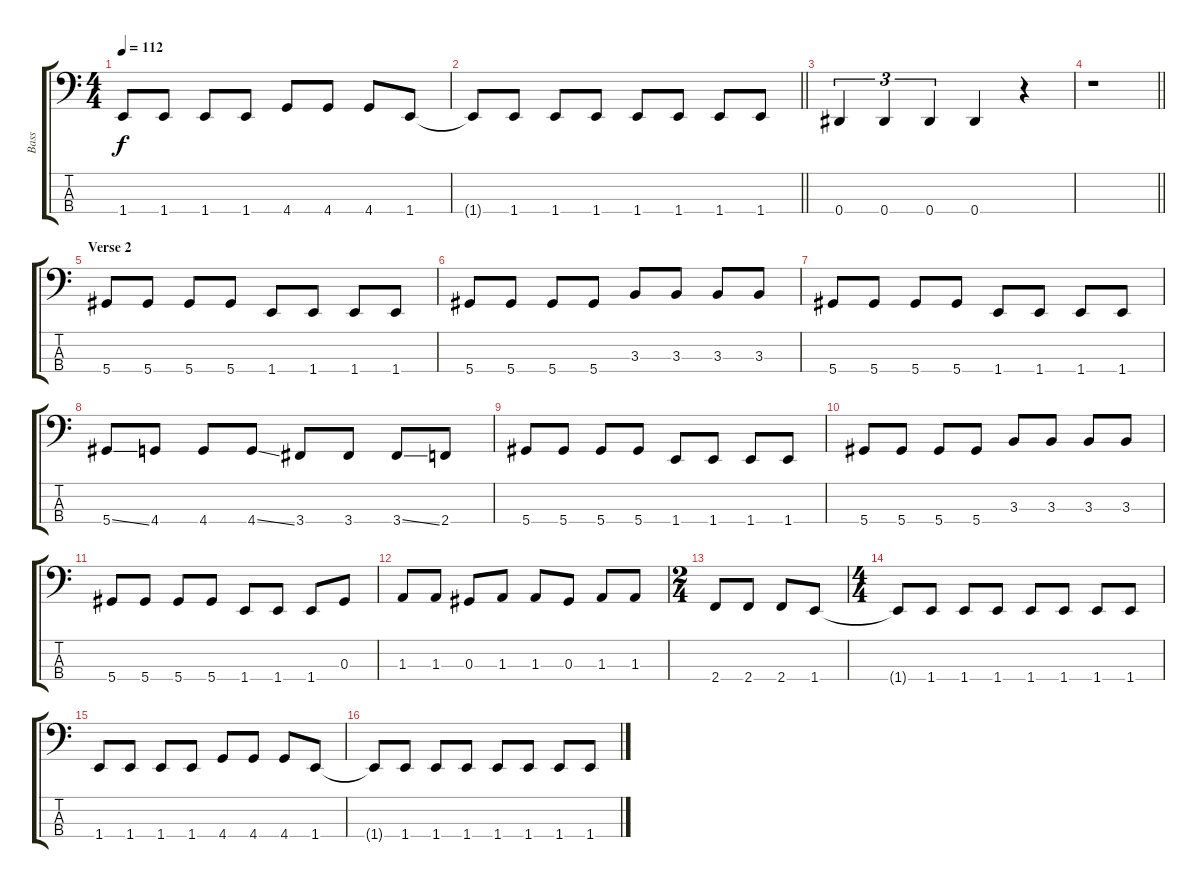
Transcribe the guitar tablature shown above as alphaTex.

\track ("Bass" "Bass") {instrument electricbasspick}
\staff {score tabs}
\tuning (Gb2 Db2 Ab1 Eb1) {hide}
\ts (4 4)
\tempo 112
\clef f4
\ks c
1.4.8{dy f} 1.4.8 1.4.8 1.4.8 4.4.8 4.4.8 4.4.8 1.4.8 |
\barLineRight lightlight
1.4{t}.8 1.4.8 1.4.8 1.4.8 1.4.8 1.4.8 1.4.8 1.4.8 |
\section ("" "")
0.4.4{tu (3 2)} 0.4.4{tu (3 2)} 0.4.4{tu (3 2)} 0.4.4 r.4 |
\barLineRight lightlight
r.1 |
\section ("" "Verse 2")
5.4.8 5.4.8 5.4.8 5.4.8 1.4.8 1.4.8 1.4.8 1.4.8 |
5.4.8 5.4.8 5.4.8 5.4.8 3.3.8 3.3.8 3.3.8 3.3.8 |
5.4.8 5.4.8 5.4.8 5.4.8 1.4.8 1.4.8 1.4.8 1.4.8 |
5.4{ss}.8 4.4.8 4.4.8 4.4{ss}.8 3.4.8 3.4.8 3.4{ss}.8 2.4.8 |
5.4.8 5.4.8 5.4.8 5.4.8 1.4.8 1.4.8 1.4.8 1.4.8 |
5.4.8 5.4.8 5.4.8 5.4.8 3.3.8 3.3.8 3.3.8 3.3.8 |
5.4.8 5.4.8 5.4.8 5.4.8 1.4.8 1.4.8 1.4.8 0.3.8 |
1.3.8 1.3.8 0.3.8 1.3.8 1.3.8 0.3.8 1.3.8 1.3.8 |
\ts (2 4)
2.4.8 2.4.8 2.4.8 1.4.8 |
\ts (4 4)
1.4{t}.8 1.4.8 1.4.8 1.4.8 1.4.8 1.4.8 1.4.8 1.4.8 |
1.4.8 1.4.8 1.4.8 1.4.8 4.4.8 4.4.8 4.4.8 1.4.8 |
1.4{t}.8 1.4.8 1.4.8 1.4.8 1.4.8 1.4.8 1.4.8 1.4.8
